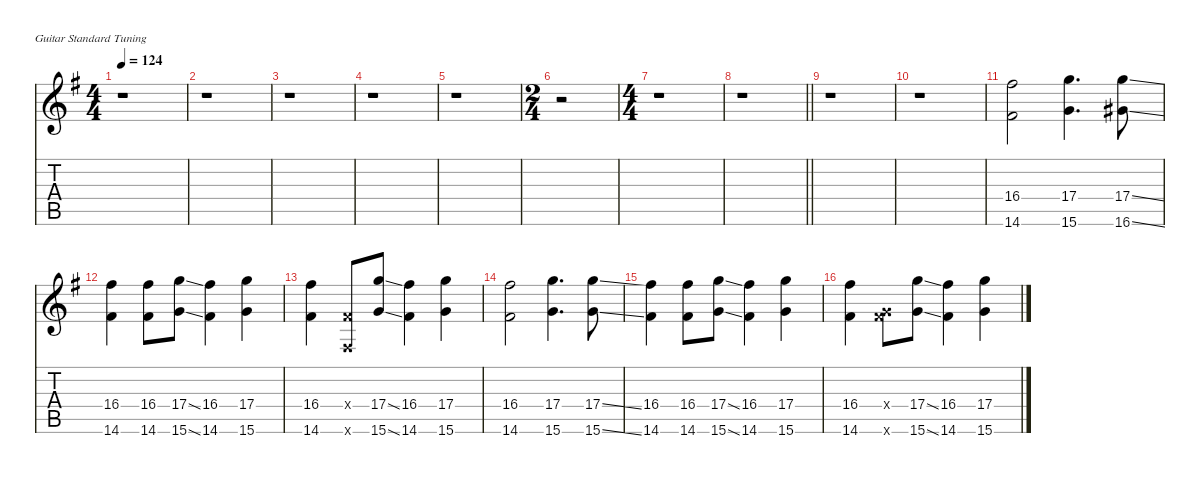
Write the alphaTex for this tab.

\defaultSystemsLayout 4
\hideDynamics
\bracketExtendMode nobrackets
\singleTrackTrackNamePolicy hidden
\multiTrackTrackNamePolicy hidden
\otherSystemsTrackNameOrientation horizontal
\track ("Guitar 2" "dist.guit.") {defaultSystemsLayout 8 instrument distortionguitar}
\staff {score tabs}
\tuning (E4 B3 G3 D3 A2 E2)
\ts (4 4)
\tempo 124
\clef g2
\ks eminor
r.1{dy f beam Down} |
r.1{beam Down} |
r.1{beam Down} |
r.1{beam Down} |
r.1{beam Down} |
\ts (2 4)
\beaming (8 2 2)
r.2{beam Down} |
\ts (4 4)
\beaming (8 2 2 2 2)
r.1{beam Down} |
\barLineRight lightlight
r.1{beam Down} |
r.1{beam Down} |
r.1{beam Down} |
(16.4{acc #} 14.6{acc #}).2{beam Down} (17.4{acc forcenatural} 15.6{acc forcenatural}).4{d beam Down} (17.4{ss acc forcenatural} 16.6{ss acc #}).8{beam Down} |
(16.4{acc #} 14.6{acc #}).4{beam Down} (16.4{acc #} 14.6{acc #}).8{beam Down} (17.4{ss acc forcenatural} 15.6{ss acc forcenatural}).8{beam Down} (16.4{acc #} 14.6{acc #}).4{beam Down} (17.4{acc forcenatural} 15.6{acc forcenatural}).4{beam Down} |
(16.4{acc #} 14.6{acc #}).4{beam Down} (4.4{x acc #} 2.6{x acc #}).8{beam Up} (17.4{ss acc forcenatural} 15.6{ss acc forcenatural}).8{beam Up} (16.4{acc #} 14.6{acc #}).4{beam Down} (17.4{acc forcenatural} 15.6{acc forcenatural}).4{beam Down} |
(16.4{acc #} 14.6{acc #}).2{beam Down} (17.4{acc forcenatural} 15.6{acc forcenatural}).4{d beam Down} (17.4{ss acc forcenatural} 15.6{ss acc forcenatural}).8{beam Down} |
(16.4{acc #} 14.6{acc #}).4{beam Down} (16.4{acc #} 14.6{acc #}).8{beam Down} (17.4{ss acc forcenatural} 15.6{ss acc forcenatural}).8{beam Down} (16.4{acc #} 14.6{acc #}).4{beam Down} (17.4{acc forcenatural} 15.6{acc forcenatural}).4{beam Down} |
(16.4{acc #} 14.6{acc #}).4{beam Down} (4.4{x acc #} 15.6{x acc forcenatural}).8{beam Down} (17.4{ss acc forcenatural} 15.6{ss acc forcenatural}).8{beam Down} (16.4{acc #} 14.6{acc #}).4{beam Down} (17.4{acc forcenatural} 15.6{acc forcenatural}).4{beam Down}
